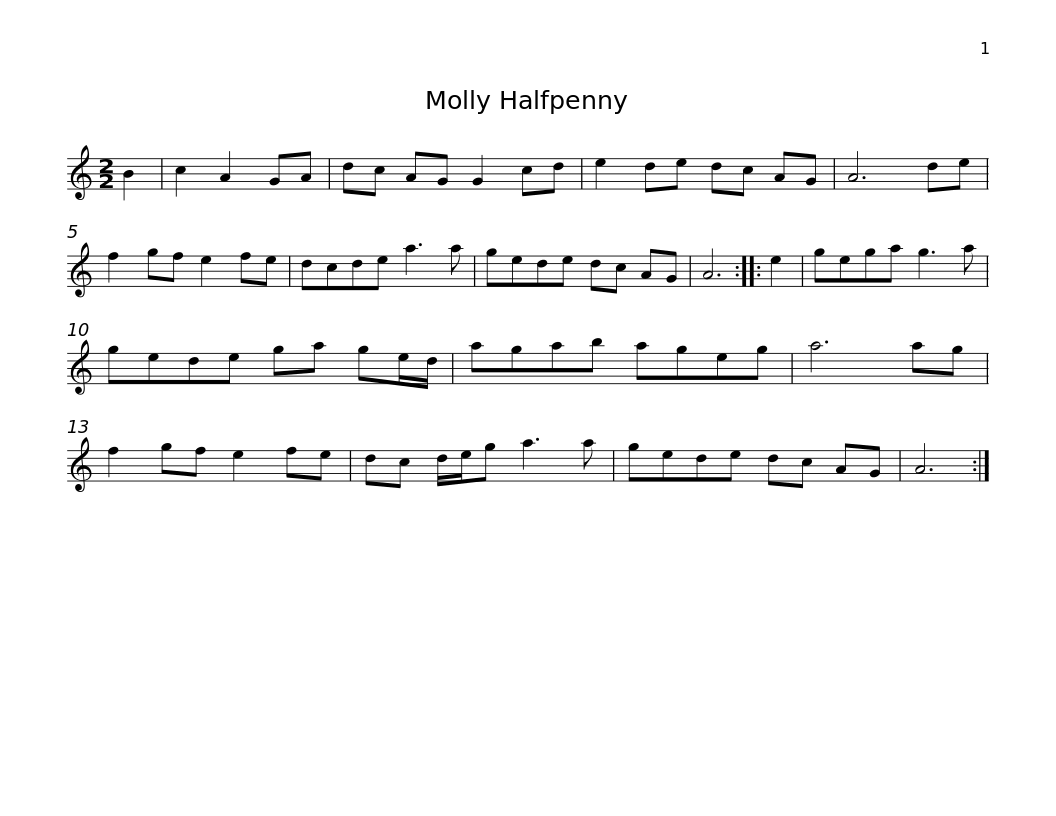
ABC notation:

X:1
L:1/8
M:2/2
I:linebreak $
K:C
V:1 treble
V:1
 B2 | c2 A2 GA | dc AG G2 cd | e2 de dc AG | A6 de | %5
 f2 gf e2 fe | dcde a3 a | gede dc AG |$ A6 :: e2 | %10
 gega g3 a | gede ga ge/d/ | agab ageg | a6 ag | f2 gf e2 fe |$ %15
 dc d/e/g a3 a | gede dc AG | A6 :| %18
